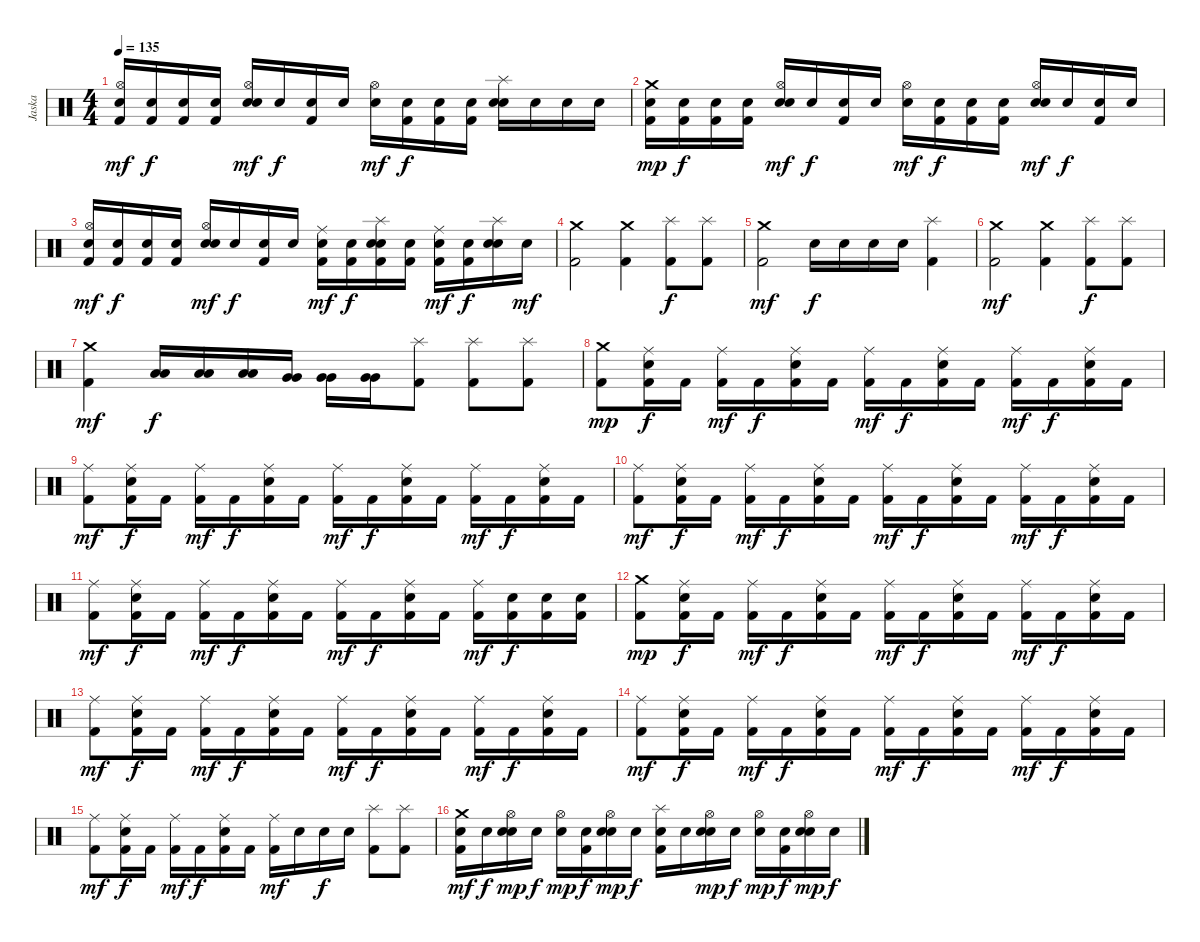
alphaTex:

\track ("Jaska" "Jaska") {instrument percussion}
\staff {score}
\articulation defaults
\ts (4 4)
\tempo 135
\clef neutral
\ks c
("Snare (hit)"{x} "Hi-Hat (open)" "Kick (hit) 2").16{dy mf} ("Snare (hit)"{x} "Kick (hit) 2").16{dy f} ("Snare (hit)"{x} "Kick (hit) 2").16 ("Snare (hit)"{x} "Kick (hit) 2").16 ("Snare (hit)"{x} "Hi-Hat (open)" "Electric Snare (hit)").16{dy mf} "Snare (hit)"{x}.16{dy f} ("Snare (hit)"{x} "Kick (hit) 2").16 "Snare (hit)"{x}.16 ("Snare (hit)"{x} "Hi-Hat (open)").16{dy mf} ("Snare (hit)"{x} "Kick (hit) 2").16{dy f} ("Snare (hit)"{x} "Kick (hit) 2").16 ("Snare (hit)"{x} "Kick (hit) 2").16 ("Snare (hit)"{x} "Splash (hit)" "Electric Snare (hit)").16 "Snare (hit)"{x}.16 "Snare (hit)"{x}.16 "Snare (hit)"{x}.16 |
("Snare (hit)"{x} "Crash medium (hit)" "Kick (hit) 2").16{dy mp} ("Snare (hit)"{x} "Kick (hit) 2").16{dy f} ("Snare (hit)"{x} "Kick (hit) 2").16 ("Snare (hit)"{x} "Kick (hit) 2").16 ("Snare (hit)"{x} "Hi-Hat (open)" "Electric Snare (hit)").16{dy mf} "Snare (hit)"{x}.16{dy f} ("Snare (hit)"{x} "Kick (hit) 2").16 "Snare (hit)"{x}.16 ("Snare (hit)"{x} "Hi-Hat (open)").16{dy mf} ("Snare (hit)"{x} "Kick (hit) 2").16{dy f} ("Snare (hit)"{x} "Kick (hit) 2").16 ("Snare (hit)"{x} "Kick (hit) 2").16 ("Snare (hit)"{x} "Hi-Hat (open)" "Electric Snare (hit)").16{dy mf} "Snare (hit)"{x}.16{dy f} ("Snare (hit)"{x} "Kick (hit) 2").16 "Snare (hit)"{x}.16 |
("Snare (hit)"{x} "Hi-Hat (open)" "Kick (hit) 2").16{dy mf} ("Snare (hit)"{x} "Kick (hit) 2").16{dy f} ("Snare (hit)"{x} "Kick (hit) 2").16 ("Snare (hit)"{x} "Kick (hit) 2").16 ("Snare (hit)"{x} "Hi-Hat (open)" "Electric Snare (hit)").16{dy mf} "Snare (hit)"{x}.16{dy f} ("Snare (hit)"{x} "Kick (hit) 2").16 "Snare (hit)"{x}.16 ("Snare (hit)"{x} "Ride (middle)" "Kick (hit) 2").16{dy mf} ("Snare (hit)"{x} "Kick (hit) 2").16{dy f} ("Snare (hit)"{x} "Splash (hit)" "Electric Snare (hit)" "Kick (hit) 2").16 ("Snare (hit)"{x} "Kick (hit) 2").16 ("Snare (hit)"{x} "Ride (middle)" "Kick (hit) 2").16{dy mf} ("Snare (hit)"{x} "Kick (hit) 2").16{dy f} ("Snare (hit)"{x} "Splash (hit)" "Electric Snare (hit)").16 "Snare (hit)"{x}.16{dy mf} |
("Crash medium (hit)" "Kick (hit) 2").2 ("Crash medium (hit)" "Kick (hit) 2").4 ("Splash (hit)" "Kick (hit) 2").8{dy f} ("Splash (hit)" "Kick (hit) 2").8 |
("Crash medium (hit)" "Kick (hit) 2").2{dy mf} "Electric Snare (hit)".16{dy f} "Electric Snare (hit)".16 "Electric Snare (hit)".16 "Electric Snare (hit)".16 ("Splash (hit)" "Kick (hit) 2").4 |
("Crash medium (hit)" "Kick (hit) 2").2{dy mf} ("Crash medium (hit)" "Kick (hit) 2").4 ("Splash (hit)" "Kick (hit) 2").8{dy f} ("Splash (hit)" "Kick (hit) 2").8 |
("Crash medium (hit)" "Kick (hit) 2").4{dy mf} ("Low Tom (hit)" "Low Tom (hit)").16{dy f} ("Low Tom (hit)" "Low Tom (hit)").16 ("Low Tom (hit)" "Low Tom (hit)").16 ("Very Low Tom (hit)" "Very Low Tom (hit)").16 ("Very Low Tom (hit)" "Very Low Tom (hit)").16 ("Very Low Tom (hit)" "Very Low Tom (hit)").16 ("Splash (hit)" "Kick (hit) 2").8 ("Splash (hit)" "Kick (hit) 2").8 ("Splash (hit)" "Kick (hit) 2").8 |
("Crash medium (hit)" "Kick (hit) 2").8{dy mp} ("Ride (middle)" "Electric Snare (hit)" "Kick (hit) 2").16{dy f} "Kick (hit) 2".16 ("Ride (middle)" "Kick (hit) 2").16{dy mf} "Kick (hit) 2".16{dy f} ("Ride (middle)" "Electric Snare (hit)" "Kick (hit) 2").16 "Kick (hit) 2".16 ("Ride (middle)" "Kick (hit) 2").16{dy mf} "Kick (hit) 2".16{dy f} ("Ride (middle)" "Electric Snare (hit)" "Kick (hit) 2").16 "Kick (hit) 2".16 ("Ride (middle)" "Kick (hit) 2").16{dy mf} "Kick (hit) 2".16{dy f} ("Ride (middle)" "Electric Snare (hit)" "Kick (hit) 2").16 "Kick (hit) 2".16 |
("Ride (middle)" "Kick (hit) 2").8{dy mf} ("Ride (middle)" "Electric Snare (hit)" "Kick (hit) 2").16{dy f} "Kick (hit) 2".16 ("Ride (middle)" "Kick (hit) 2").16{dy mf} "Kick (hit) 2".16{dy f} ("Ride (middle)" "Electric Snare (hit)" "Kick (hit) 2").16 "Kick (hit) 2".16 ("Ride (middle)" "Kick (hit) 2").16{dy mf} "Kick (hit) 2".16{dy f} ("Ride (middle)" "Electric Snare (hit)" "Kick (hit) 2").16 "Kick (hit) 2".16 ("Ride (middle)" "Kick (hit) 2").16{dy mf} "Kick (hit) 2".16{dy f} ("Ride (middle)" "Electric Snare (hit)" "Kick (hit) 2").16 "Kick (hit) 2".16 |
("Ride (middle)" "Kick (hit) 2").8{dy mf} ("Ride (middle)" "Electric Snare (hit)" "Kick (hit) 2").16{dy f} "Kick (hit) 2".16 ("Ride (middle)" "Kick (hit) 2").16{dy mf} "Kick (hit) 2".16{dy f} ("Ride (middle)" "Electric Snare (hit)" "Kick (hit) 2").16 "Kick (hit) 2".16 ("Ride (middle)" "Kick (hit) 2").16{dy mf} "Kick (hit) 2".16{dy f} ("Ride (middle)" "Electric Snare (hit)" "Kick (hit) 2").16 "Kick (hit) 2".16 ("Ride (middle)" "Kick (hit) 2").16{dy mf} "Kick (hit) 2".16{dy f} ("Ride (middle)" "Electric Snare (hit)" "Kick (hit) 2").16 "Kick (hit) 2".16 |
("Ride (middle)" "Kick (hit) 2").8{dy mf} ("Ride (middle)" "Electric Snare (hit)" "Kick (hit) 2").16{dy f} "Kick (hit) 2".16 ("Ride (middle)" "Kick (hit) 2").16{dy mf} "Kick (hit) 2".16{dy f} ("Ride (middle)" "Electric Snare (hit)" "Kick (hit) 2").16 "Kick (hit) 2".16 ("Ride (middle)" "Kick (hit) 2").16{dy mf} "Kick (hit) 2".16{dy f} ("Ride (middle)" "Electric Snare (hit)" "Kick (hit) 2").16 "Kick (hit) 2".16 ("Ride (middle)" "Kick (hit) 2").16{dy mf} ("Electric Snare (hit)" "Kick (hit) 2").16{dy f} ("Electric Snare (hit)" "Kick (hit) 2").16 ("Electric Snare (hit)" "Kick (hit) 2").16 |
("Crash medium (hit)" "Kick (hit) 2").8{dy mp} ("Ride (middle)" "Electric Snare (hit)" "Kick (hit) 2").16{dy f} "Kick (hit) 2".16 ("Ride (middle)" "Kick (hit) 2").16{dy mf} "Kick (hit) 2".16{dy f} ("Ride (middle)" "Electric Snare (hit)" "Kick (hit) 2").16 "Kick (hit) 2".16 ("Ride (middle)" "Kick (hit) 2").16{dy mf} "Kick (hit) 2".16{dy f} ("Ride (middle)" "Electric Snare (hit)" "Kick (hit) 2").16 "Kick (hit) 2".16 ("Ride (middle)" "Kick (hit) 2").16{dy mf} "Kick (hit) 2".16{dy f} ("Ride (middle)" "Electric Snare (hit)" "Kick (hit) 2").16 "Kick (hit) 2".16 |
("Ride (middle)" "Kick (hit) 2").8{dy mf} ("Ride (middle)" "Electric Snare (hit)" "Kick (hit) 2").16{dy f} "Kick (hit) 2".16 ("Ride (middle)" "Kick (hit) 2").16{dy mf} "Kick (hit) 2".16{dy f} ("Ride (middle)" "Electric Snare (hit)" "Kick (hit) 2").16 "Kick (hit) 2".16 ("Ride (middle)" "Kick (hit) 2").16{dy mf} "Kick (hit) 2".16{dy f} ("Ride (middle)" "Electric Snare (hit)" "Kick (hit) 2").16 "Kick (hit) 2".16 ("Ride (middle)" "Kick (hit) 2").16{dy mf} "Kick (hit) 2".16{dy f} ("Ride (middle)" "Electric Snare (hit)" "Kick (hit) 2").16 "Kick (hit) 2".16 |
("Ride (middle)" "Kick (hit) 2").8{dy mf} ("Ride (middle)" "Electric Snare (hit)" "Kick (hit) 2").16{dy f} "Kick (hit) 2".16 ("Ride (middle)" "Kick (hit) 2").16{dy mf} "Kick (hit) 2".16{dy f} ("Ride (middle)" "Electric Snare (hit)" "Kick (hit) 2").16 "Kick (hit) 2".16 ("Ride (middle)" "Kick (hit) 2").16{dy mf} "Kick (hit) 2".16{dy f} ("Ride (middle)" "Electric Snare (hit)" "Kick (hit) 2").16 "Kick (hit) 2".16 ("Ride (middle)" "Kick (hit) 2").16{dy mf} "Kick (hit) 2".16{dy f} ("Ride (middle)" "Electric Snare (hit)" "Kick (hit) 2").16 "Kick (hit) 2".16 |
("Ride (middle)" "Kick (hit) 2").8{dy mf} ("Ride (middle)" "Electric Snare (hit)" "Kick (hit) 2").16{dy f} "Kick (hit) 2".16 ("Ride (middle)" "Kick (hit) 2").16{dy mf} "Kick (hit) 2".16{dy f} ("Ride (middle)" "Electric Snare (hit)" "Kick (hit) 2").16 "Kick (hit) 2".16 ("Ride (middle)" "Kick (hit) 2").16{dy mf} "Electric Snare (hit)".16 "Electric Snare (hit)".16{dy f} "Electric Snare (hit)".16 ("Splash (hit)" "Kick (hit) 2").8 ("Splash (hit)" "Kick (hit) 2").8 |
("Snare (hit)"{x} "Crash medium (hit)" "Kick (hit) 2").16{dy mf} "Snare (hit)"{x}.16{dy f} ("Snare (hit)"{x} "Hi-Hat (open)" "Electric Snare (hit)").16{dy mp} "Snare (hit)"{x}.16{dy f} ("Snare (hit)"{x} "Hi-Hat (open)").16{dy mp} ("Snare (hit)"{x} "Kick (hit) 2").16{dy f} ("Snare (hit)"{x} "Hi-Hat (open)" "Electric Snare (hit)").16{dy mp} "Snare (hit)"{x}.16{dy f} ("Snare (hit)"{x} "Splash (hit)" "Kick (hit) 2").16 "Snare (hit)"{x}.16 ("Snare (hit)"{x} "Hi-Hat (open)" "Electric Snare (hit)").16{dy mp} "Snare (hit)"{x}.16{dy f} ("Snare (hit)"{x} "Hi-Hat (open)").16{dy mp} ("Snare (hit)"{x} "Kick (hit) 2").16{dy f} ("Snare (hit)"{x} "Hi-Hat (open)" "Electric Snare (hit)").16{dy mp} "Snare (hit)"{x}.16{dy f}
